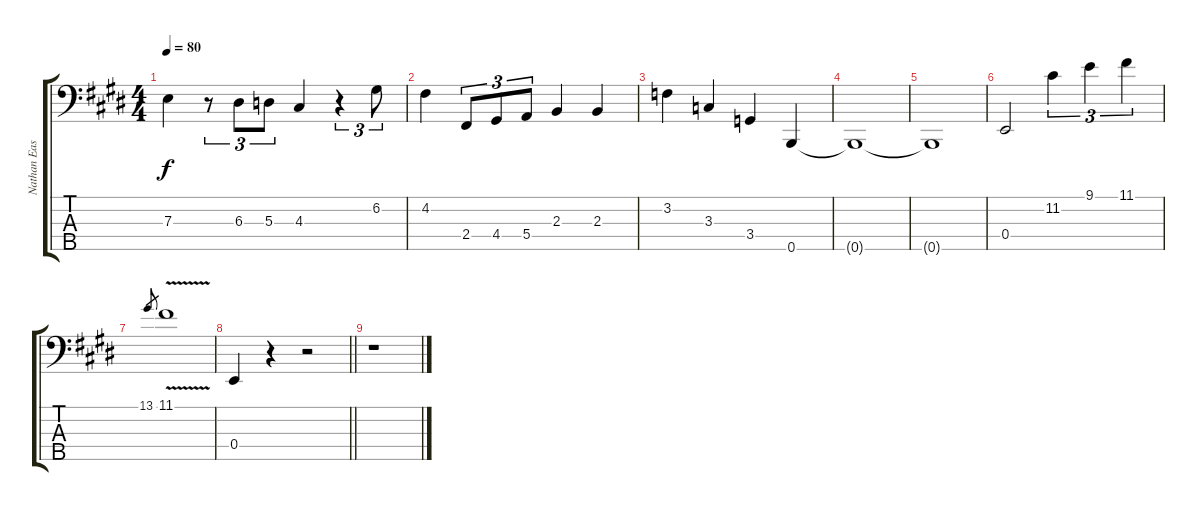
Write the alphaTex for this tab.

\track ("Nathan East Bass" "Nathan Eas") {instrument electricbassfinger}
\staff {score tabs}
\tuning (G2 D2 A1 E1 B0) {hide}
\ts (4 4)
\tempo 80
\clef f4
\ks e
7.3.4{dy f} r.8{tu (3 2)} 6.3.8{tu (3 2)} 5.3.8{tu (3 2)} 4.3.4 r.4{tu (3 2)} 6.2.8{tu (3 2)} |
4.2.4 2.4.8{tu (3 2)} 4.4.8{tu (3 2)} 5.4.8{tu (3 2)} 2.3.4 2.3.4 |
3.2.4 3.3.4 3.4.4 0.5.4 |
0.5{t}.1 |
0.5{t}.1 |
0.4.2 11.2.4{tu (3 2)} 9.1.4{tu (3 2)} 11.1.4{tu (3 2)} |
13.1.8{gr} 11.1{v}.1 |
\barLineRight lightlight
0.4.4 r.4 r.2 |
r.1
